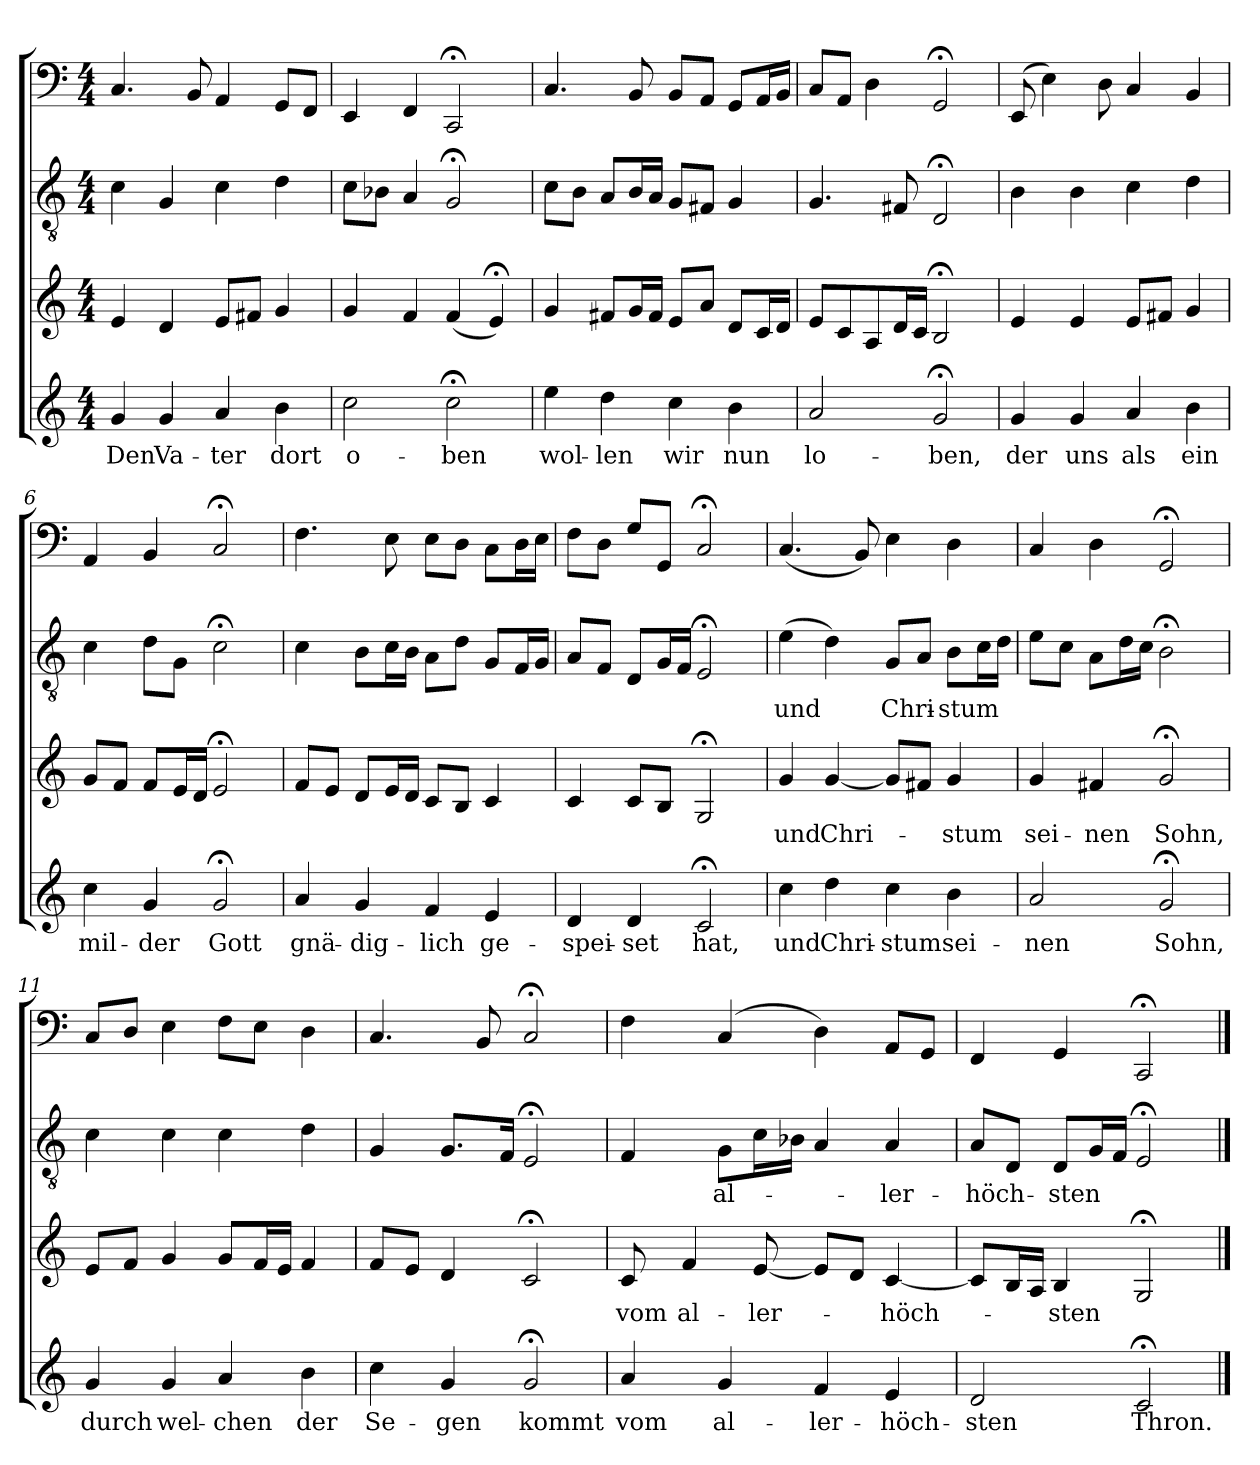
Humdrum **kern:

**kern	**text	**kern	**text	**kern	**text	**kern
*part4	*part4	*part3	*part3	*part2	*part2	*part1
*staff4	*staff4	*staff3	*staff3	*staff2	*staff2	*staff1
*clefG2	*	*clefG2	*	*clefGv2	*	*clefF4
*k[]	*	*k[]	*	*k[]	*	*k[]
*C:	*	*C:	*	*C:	*	*C:
*M4/4	*	*M4/4	*	*M4/4	*	*M4/4
=1	=1	=1	=1	=1	=1	=1
4g/	Den	4e/	.	4c\	.	4.C/
4g/	Va-	4d/	.	4G/	.	.
.	.	.	.	.	.	8BB/
4a/	-ter	8e/L	.	4c\	.	4AA/
.	.	8f#X/J	.	.	.	.
4b\	dort	4g/	.	4d\	.	8GG/L
.	.	.	.	.	.	8FF/J
=2	=2	=2	=2	=2	=2	=2
2cc\	o-	4g/	.	8c\L	.	4EE/
.	.	.	.	8B-X\J	.	.
.	.	4f/	.	4A/	.	4FF/
2cc;<\	-ben	(4f/	.	2G;</	.	2CC;</
.	.	4e;</)	.	.	.	.
=3	=3	=3	=3	=3	=3	=3
4ee\	wol-	4g/	.	8c\L	.	4.C/
.	.	.	.	8B\J	.	.
4dd\	-len	8f#X/L	.	8A/L	.	.
.	.	16g/L	.	16B/L	.	8BB/
.	.	16f#/JJ	.	16A/JJ	.	.
4cc\	wir	8e/L	.	8G/L	.	8BB/L
.	.	8a/J	.	8F#X/J	.	8AA/J
4b\	nun	8d/L	.	4G/	.	8GG/L
.	.	16c/L	.	.	.	16AA/L
.	.	16d/JJ	.	.	.	16BB/JJ
=4	=4	=4	=4	=4	=4	=4
2a/	lo-	8e/L	.	4.G/	.	8C/L
.	.	8c/	.	.	.	8AA/J
.	.	8A/	.	.	.	4D\
.	.	16d/L	.	8F#X/	.	.
.	.	16c/JJ	.	.	.	.
2g;</	-ben,	2B;</	.	2D;</	.	2GG;</
=5	=5	=5	=5	=5	=5	=5
4g/	der	4e/	.	4B\	.	(8EE/
.	.	.	.	.	.	4E\)
4g/	uns	4e/	.	4B\	.	.
.	.	.	.	.	.	8D\
4a/	als	8e/L	.	4c\	.	4C/
.	.	8f#X/J	.	.	.	.
4b\	ein	4g/	.	4d\	.	4BB/
=6	=6	=6	=6	=6	=6	=6
4cc\	mil-	8g/L	.	4c\	.	4AA/
.	.	8f/J	.	.	.	.
4g/	-der	8f/L	.	8d\L	.	4BB/
.	.	16e/L	.	8G\J	.	.
.	.	16d/JJ	.	.	.	.
2g;</	Gott	2e;</	.	2c;<\	.	2C;</
=7	=7	=7	=7	=7	=7	=7
4a/	gnä-	8f/L	.	4c\	.	4.F\
.	.	8e/J	.	.	.	.
4g/	-dig-	8d/L	.	8B\L	.	.
.	.	16e/L	.	16c\L	.	8E\
.	.	16d/JJ	.	16B\JJ	.	.
4f/	-lich	8c/L	.	8A\L	.	8E\L
.	.	8B/J	.	8d\J	.	8D\J
4e/	ge-	4c/	.	8G/L	.	8C\L
.	.	.	.	16F/L	.	16D\L
.	.	.	.	16G/JJ	.	16E\JJ
=8	=8	=8	=8	=8	=8	=8
4d/	-spei-	4c/	.	8A/L	.	8F\L
.	.	.	.	8F/J	.	8D\J
4d/	-set	8c/L	.	8D/L	.	8G/L
.	.	8B/J	.	16G/L	.	8GG/J
.	.	.	.	16F/JJ	.	.
2c;</	hat,	2G;</	.	2E;</	.	2C;</
=9	=9	=9	=9	=9	=9	=9
4cc\	und	4g/	und	(4e\	und	(4.C/
4dd\	Chri-	[4g/	Chri-	4d\)	.	.
.	.	.	.	.	.	8BB/)
4cc\	-stum	8g/L]	.	8G/L	Chri-	4E\
.	.	8f#X/J	.	8A/J	.	.
4b\	sei-	4g/	-stum	8B\L	-stum	4D\
.	.	.	.	16c\L	.	.
.	.	.	.	16d\JJ	.	.
=10	=10	=10	=10	=10	=10	=10
2a/	-nen	4g/	sei-	8e\L	.	4C/
.	.	.	.	8c\J	.	.
.	.	4f#X/	-nen	8A\L	.	4D\
.	.	.	.	16d\L	.	.
.	.	.	.	16c\JJ	.	.
2g;</	Sohn,	2g;</	Sohn,	2B;<\	.	2GG;</
=11	=11	=11	=11	=11	=11	=11
4g/	durch	8e/L	.	4c\	.	8C/L
.	.	8f/J	.	.	.	8D/J
4g/	wel-	4g/	.	4c\	.	4E\
4a/	-chen	8g/L	.	4c\	.	8F\L
.	.	16f/L	.	.	.	8E\J
.	.	16e/JJ	.	.	.	.
4b\	der	4f/	.	4d\	.	4D\
=12	=12	=12	=12	=12	=12	=12
4cc\	Se-	8f/L	.	4G/	.	4.C/
.	.	8e/J	.	.	.	.
4g/	-gen	4d/	.	8.G/L	.	.
.	.	.	.	.	.	8BB/
.	.	.	.	16F/Jk	.	.
2g;</	kommt	2c;</	.	2E;</	.	2C;</
=13	=13	=13	=13	=13	=13	=13
4a/	vom	8c/	vom	4F/	.	4F\
.	.	4f/	al-	.	.	.
4g/	al-	.	.	8G\L	al-	(4C/
.	.	[8e/	-ler-	16c\L	.	.
.	.	.	.	16B-X\JJ	.	.
4f/	-ler-	8e/L]	.	4A/	.	4D\)
.	.	8d/J	.	.	.	.
4e/	-höch-	[4c/	-höch-	4A/	-ler-	8AA/L
.	.	.	.	.	.	8GG/J
=14	=14	=14	=14	=14	=14	=14
2d/	-sten	8c/L]	.	8A/L	-höch-	4FF/
.	.	16B/L	.	8D/J	.	.
.	.	16A/JJ	.	.	.	.
.	.	4B/	-sten	8D/L	-sten	4GG/
.	.	.	.	16G/L	.	.
.	.	.	.	16F/JJ	.	.
2c;</	Thron.	2G;</	.	2E;</	.	2CC;</
==	==	==	==	==	==	==
*-	*-	*-	*-	*-	*-	*-
